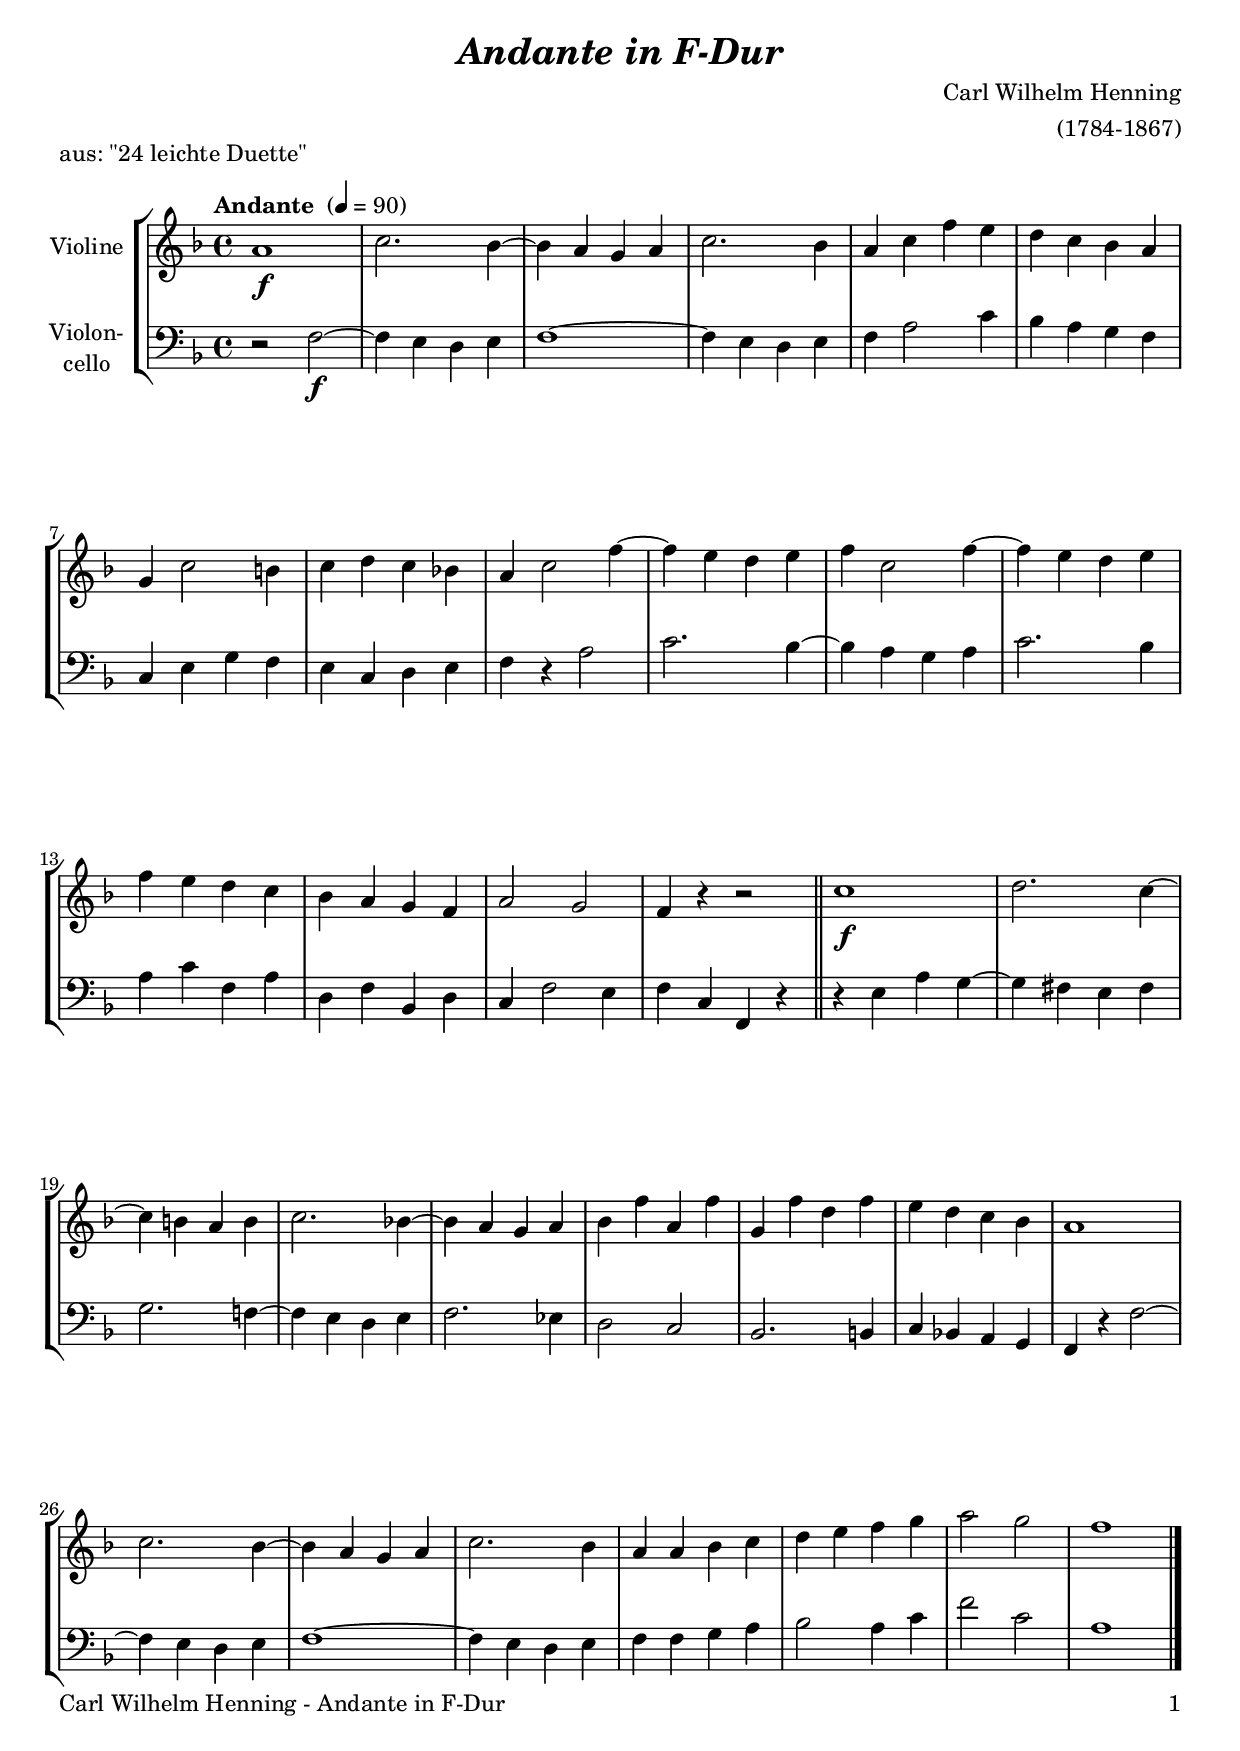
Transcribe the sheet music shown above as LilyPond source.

\version "2.18.2"
\include "deutsch.ly"
  
#(set-global-staff-size 20)

\header {
  title     = \markup \bold \italic "Andante in F-Dur"
  composer  = "Carl Wilhelm Henning"
  arranger  = "(1784-1867)"
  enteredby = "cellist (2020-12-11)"
  piece     = "aus: \"24 leichte Duette\""
}

voiceconsts = {
  \key f \major
  \time 4/4
  \clef "treble"
%  \numericTimeSignature
  % Set default beaming for all staves
%  \set Timing.beamExceptions = #'()
%  \set Timing.baseMoment     = #(ly:make-moment 1 4)
%  \set Timing.beatStructure  = #'(1 1 1 1)
  \tempo "Andante " 4=90
}

mivl = "violin"
%miba = "pizzicato strings"
miba = "cello"

rit = \mark \markup \box \italic "rit."

va = \relative c'' {
  \voiceconsts

  a1\f
  c2. b4~
  b a g a
  c2. b4
  a c f e
  d c b a
  g c2 h4

  c d c b!
  a c2 f4~
  f e d e
  f c2 f4~
  f e d e
  f e d c
  b a g f
  a2 g

  f4 r r2 \bar "||"
  c'1\f
  d2. c4~
  c h a h
  c2. b!4~
  b a g a
  b f' a, f'
  g, f' d f

  e d c b
  a1
  c2. b4~
  b a g a
  c2. b4
  a a b c
  d e f g
  a2 g
  f1 \bar "|."
}

vb = \relative c {
  \voiceconsts
  \clef "bass"
  
  r2 f~\f
  f4 e d e
  f1~
  f4 e d e
  f a2 c4
  b a g f
  c e g f

  e c d e
  f r a2
  c2. b4~
  b a g a
  c2. b4
  a c f, a
  d, f b, d
  c f2 e4

  f c f, r \bar "||"
  r e' a g~
  g fis e fis
  g2. f!4~
  f e d e
  f2. es4
  d2 c
  b2. h4

  c b! a g
  f r f'2~
  f4 e d e
  f1~
  f4 e d e
  f f g a
  b2 a4 c
  f2 c
  a1 \bar "|."
}


music = \new StaffGroup <<
      \new Staff {
	\set Staff.midiInstrument = \mivl
	\set Staff.instrumentName = \markup \center-column { "Violine" }
	\transpose f f { \va }
      }

      \new Staff {
	\set Staff.midiInstrument = \miba
	\set Staff.instrumentName = \markup \center-column { "Violon-" "cello" }
	\transpose f f { \vb }
      }
>>

\book {
   \paper {
    print-page-number = ##t
    print-first-page-number = ##t
    ragged-last-bottom = ##f
    oddHeaderMarkup = \markup \null
    evenHeaderMarkup = \markup \null
    oddFooterMarkup = \markup {
      \fill-line {
        \on-the-fly #print-page-number-check-first
        "Carl Wilhelm Henning - Andante in F-Dur" \fromproperty #'page:page-number-string
      }
    }
    evenFooterMarkup = \oddFooterMarkup
  } \score {
    \music
    \layout {}
  }

  \score {
    \unfoldRepeats \music

    \midi {
      \context {
        \Score
      }
    }
  }
}